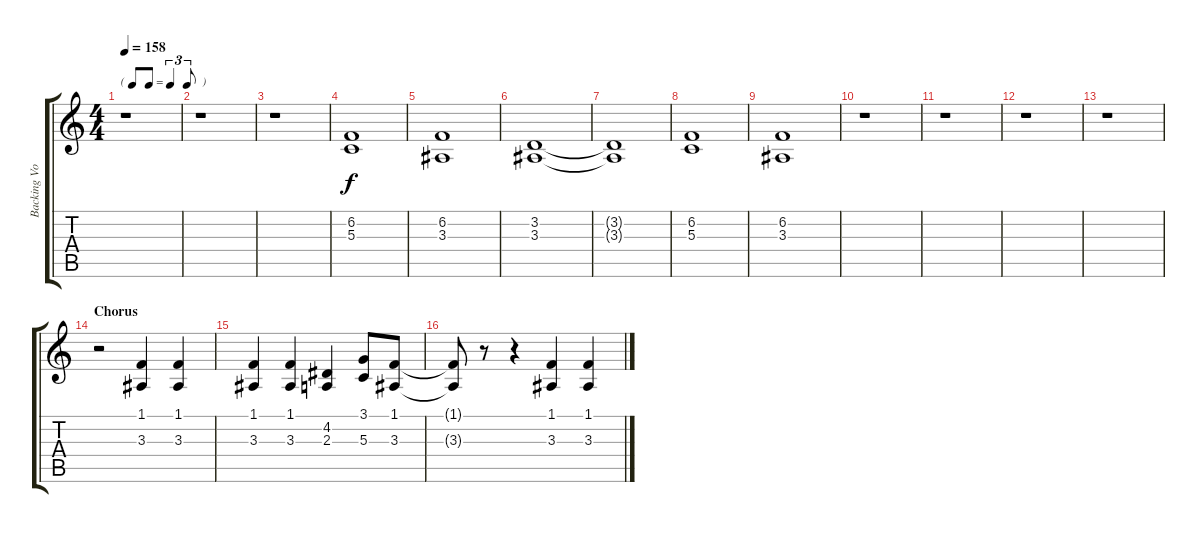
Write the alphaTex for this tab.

\track ("Backing Vox" "Backing Vo") {instrument drawbarorgan}
\staff {score tabs}
\tuning (E4 B3 G3 D3 A2 E2) {hide}
\ts (4 4)
\tf triplet8th
\tempo 158
\clef g2
\ks c
r.1{dy f} |
r.1 |
r.1 |
(6.2 5.3).1{volume 14} |
(6.2 3.3).1 |
(3.2 3.3).1 |
(3.2{t} 3.3{t}).1 |
(6.2 5.3).1{volume 7} |
(6.2 3.3).1 |
r.1 |
r.1 |
r.1 |
r.1 |
\section ("" "Chorus")
r.2 (1.1 3.3).4{volume 12} (1.1 3.3).4 |
(1.1 3.3).4 (1.1 3.3).4 (4.2 2.3).4 (3.1 5.3).8 (1.1 3.3).8 |
(1.1{t} 3.3{t}).8 r.8 r.4 (1.1 3.3).4 (1.1 3.3).4
